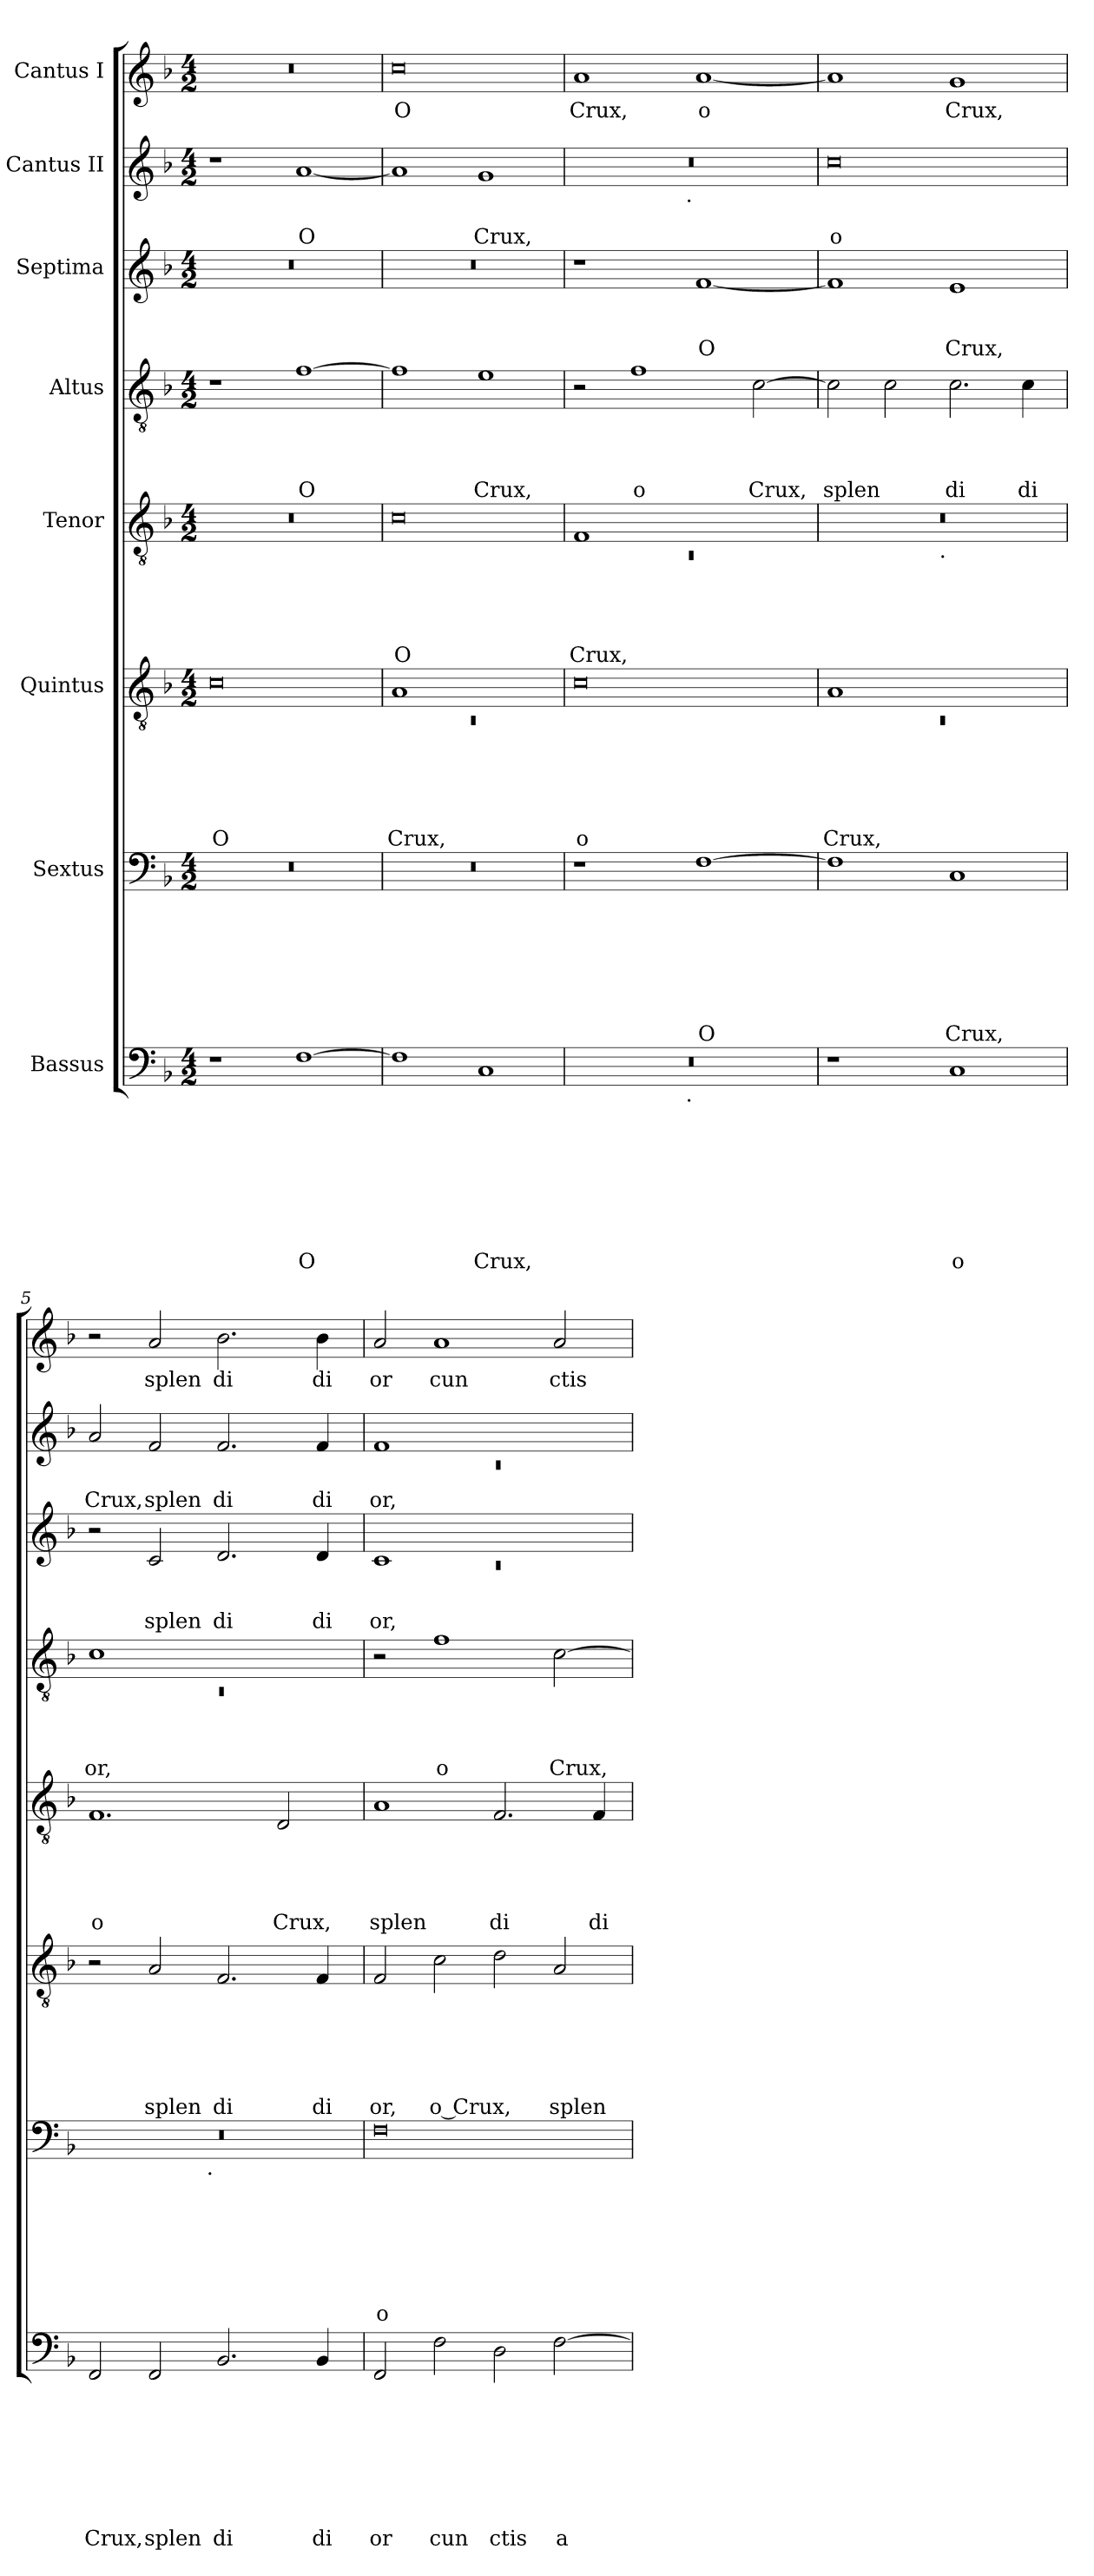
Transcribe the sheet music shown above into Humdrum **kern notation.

**kern	**text	**text	**text	**text	**text	**text	**text	**text	**kern	**text	**text	**text	**text	**text	**text	**text	**kern	**text	**text	**text	**text	**text	**text	**kern	**text	**text	**text	**text	**text	**kern	**text	**text	**text	**text	**kern	**text	**text	**text	**kern	**text	**text	**kern	**text
*part8	*part8	*part8	*part8	*part8	*part8	*part8	*part8	*part8	*part7	*part7	*part7	*part7	*part7	*part7	*part7	*part7	*part6	*part6	*part6	*part6	*part6	*part6	*part6	*part5	*part5	*part5	*part5	*part5	*part5	*part4	*part4	*part4	*part4	*part4	*part3	*part3	*part3	*part3	*part2	*part2	*part2	*part1	*part1
*staff8	*staff8	*staff8	*staff8	*staff8	*staff8	*staff8	*staff8	*staff8	*staff7	*staff7	*staff7	*staff7	*staff7	*staff7	*staff7	*staff7	*staff6	*staff6	*staff6	*staff6	*staff6	*staff6	*staff6	*staff5	*staff5	*staff5	*staff5	*staff5	*staff5	*staff4	*staff4	*staff4	*staff4	*staff4	*staff3	*staff3	*staff3	*staff3	*staff2	*staff2	*staff2	*staff1	*staff1
*I"Bassus	*	*	*	*	*	*	*	*	*I"Sextus	*	*	*	*	*	*	*	*I"Quintus	*	*	*	*	*	*	*I"Tenor	*	*	*	*	*	*I"Altus	*	*	*	*	*I"Septima	*	*	*	*I"Cantus II	*	*	*I"Cantus I	*
*clefF4	*	*	*	*	*	*	*	*	*clefF4	*	*	*	*	*	*	*	*clefGv2	*	*	*	*	*	*	*clefGv2	*	*	*	*	*	*clefGv2	*	*	*	*	*clefG2	*	*	*	*clefG2	*	*	*clefG2	*
*k[b-]	*	*	*	*	*	*	*	*	*k[b-]	*	*	*	*	*	*	*	*k[b-]	*	*	*	*	*	*	*k[b-]	*	*	*	*	*	*k[b-]	*	*	*	*	*k[b-]	*	*	*	*k[b-]	*	*	*k[b-]	*
*F:	*	*	*	*	*	*	*	*	*F:	*	*	*	*	*	*	*	*F:	*	*	*	*	*	*	*F:	*	*	*	*	*	*F:	*	*	*	*	*F:	*	*	*	*F:	*	*	*F:	*
*M4/2	*	*	*	*	*	*	*	*	*M4/2	*	*	*	*	*	*	*	*M4/2	*	*	*	*	*	*	*M4/2	*	*	*	*	*	*M4/2	*	*	*	*	*M4/2	*	*	*	*M4/2	*	*	*M4/2	*
=1	=1	=1	=1	=1	=1	=1	=1	=1	=1	=1	=1	=1	=1	=1	=1	=1	=1	=1	=1	=1	=1	=1	=1	=1	=1	=1	=1	=1	=1	=1	=1	=1	=1	=1	=1	=1	=1	=1	=1	=1	=1	=1	=1
!	!	!	!	!	!	!	!	!	!	!	!	!	!	!	!	!	!	!	!	!	!	!	!LO:LY:b	!	!	!	!	!	!	!	!	!	!	!	!	!	!	!	!	!	!	!	!
1r	.	.	.	.	.	.	.	.	0r	.	.	.	.	.	.	.	0c	.	.	.	.	.	O	0r	.	.	.	.	.	1r	.	.	.	.	0r	.	.	.	1r	.	.	0r	.
!	!	!	!	!	!	!	!	!LO:LY:b	!	!	!	!	!	!	!	!	!	!	!	!	!	!	!	!	!	!	!	!	!	!	!	!	!	!LO:LY:b	!	!	!	!	!	!	!LO:LY:b	!	!
[>1F	.	.	.	.	.	.	.	O	.	.	.	.	.	.	.	.	.	.	.	.	.	.	.	.	.	.	.	.	.	[>1f	.	.	.	O	.	.	.	.	[<1a	.	O	.	.
=2	=2	=2	=2	=2	=2	=2	=2	=2	=2	=2	=2	=2	=2	=2	=2	=2	=2	=2	=2	=2	=2	=2	=2	=2	=2	=2	=2	=2	=2	=2	=2	=2	=2	=2	=2	=2	=2	=2	=2	=2	=2	=2	=2
*	*	*	*	*	*	*	*	*	*	*	*	*	*	*	*	*	*^	*	*	*	*	*	*	*	*	*	*	*	*	*	*	*	*	*	*	*	*	*	*	*	*	*	*
!	!	!	!	!	!	!	!	!	!	!	!	!	!	!	!	!	!	!LO:N:vis=1	!	!	!	!	!	!LO:LY:b	!	!	!	!	!	!LO:LY:b	!	!	!	!	!	!	!	!	!	!	!	!	!	!LO:LY:b
1F]	.	.	.	.	.	.	.	.	0r	.	.	.	.	.	.	.	1A	0rC	.	.	.	.	.	Crux,	0c	.	.	.	.	O	1f]	.	.	.	.	0r	.	.	.	1a]	.	.	0cc	O
!	!	!	!	!	!	!	!	!LO:LY:b	!	!	!	!	!	!	!	!	!	!	!	!	!	!	!	!	!	!	!	!	!	!	!	!	!	!	!LO:LY:b	!	!	!	!	!	!	!LO:LY:b	!	!
1C	.	.	.	.	.	.	.	Crux,	.	.	.	.	.	.	.	.	1ryy	.	.	.	.	.	.	.	.	.	.	.	.	.	1e	.	.	.	Crux,	.	.	.	.	1g	.	Crux,	.	.
*	*	*	*	*	*	*	*	*	*	*	*	*	*	*	*	*	*v	*v	*	*	*	*	*	*	*	*	*	*	*	*	*	*	*	*	*	*	*	*	*	*	*	*	*	*
=3	=3	=3	=3	=3	=3	=3	=3	=3	=3	=3	=3	=3	=3	=3	=3	=3	=3	=3	=3	=3	=3	=3	=3	=3	=3	=3	=3	=3	=3	=3	=3	=3	=3	=3	=3	=3	=3	=3	=3	=3	=3	=3	=3
*	*	*	*	*	*	*	*	*	*	*	*	*	*	*	*	*	*	*	*	*	*	*	*	*^	*	*	*	*	*	*	*	*	*	*	*	*	*	*	*	*	*	*	*
!	!	!	!	!	!	!	!	!	!	!	!	!	!	!	!	!	!	!	!	!	!	!	!LO:LY:b	!	!LO:N:vis=1	!	!	!	!	!LO:LY:b	!	!	!	!	!	!	!	!	!	!	!	!	!	!LO:LY:b
*^	*	*	*	*	*	*	*	*	*	*	*	*	*	*	*	*	*	*	*	*	*	*	*	*	*	*	*	*	*	*	*	*	*	*	*	*	*	*	*	*^	*	*	*	*
0r	2ryy	.	.	.	.	.	.	.	.	1r	.	.	.	.	.	.	.	0c	.	.	.	.	.	o	1F	0rC	.	.	.	.	Crux,	2r	.	.	.	.	1r	.	.	.	0r	2ryy	.	.	1a	Crux,
!	!	!	!	!	!	!	!	!	!	!	!	!	!	!	!	!	!	!	!	!	!	!	!	!	!	!	!	!	!	!	!	!	!	!	!	!LO:LY:b	!	!	!	!	!	!	!	!	!	!
.	4...ryy	.	.	.	.	.	.	.	.	.	.	.	.	.	.	.	.	.	.	.	.	.	.	.	.	.	.	.	.	.	.	1f	.	.	.	o	.	.	.	.	.	4...ryy	.	.	.	.
!	!	!	!	!	!	!	!	!	!	!	!	!	!	!	!	!	!	!	!	!	!	!	!	!	!	!	!	!	!	!	!	!	!	!	!	!	!	!	!	!	!	!LO:TX:b:t=.	!	!	!	!
!	!LO:TX:b:t=.	!	!	!	!	!	!	!	!	!	!	!	!	!	!	!	!	!	!	!	!	!	!	!	!	!	!	!	!	!	!	!	!	!	!	!	!	!	!	!	!	!	!	!	!	!
.	1ryy	.	.	.	.	.	.	.	.	.	.	.	.	.	.	.	.	.	.	.	.	.	.	.	.	.	.	.	.	.	.	.	.	.	.	.	.	.	.	.	.	1ryy	.	.	.	.
!	!	!	!	!	!	!	!	!	!	!	!	!	!	!	!	!	!LO:LY:b	!	!	!	!	!	!	!	!	!	!	!	!	!	!	!	!	!	!	!	!	!	!	!LO:LY:b	!	!	!	!	!	!LO:LY:b:rj
.	.	.	.	.	.	.	.	.	.	[>1F	.	.	.	.	.	.	O	.	.	.	.	.	.	.	1ryy	.	.	.	.	.	.	.	.	.	.	.	[<1f	.	.	O	.	.	.	.	[<1a	o
!	!	!	!	!	!	!	!	!	!	!	!	!	!	!	!	!	!	!	!	!	!	!	!	!	!	!	!	!	!	!	!	!	!	!	!	!LO:LY:b	!	!	!	!	!	!	!	!	!	!
.	.	.	.	.	.	.	.	.	.	.	.	.	.	.	.	.	.	.	.	.	.	.	.	.	.	.	.	.	.	.	.	[>2c\	.	.	.	Crux,	.	.	.	.	.	.	.	.	.	.
.	32ryy	.	.	.	.	.	.	.	.	.	.	.	.	.	.	.	.	.	.	.	.	.	.	.	.	.	.	.	.	.	.	.	.	.	.	.	.	.	.	.	.	32ryy	.	.	.	.
=4	=4	=4	=4	=4	=4	=4	=4	=4	=4	=4	=4	=4	=4	=4	=4	=4	=4	=4	=4	=4	=4	=4	=4	=4	=4	=4	=4	=4	=4	=4	=4	=4	=4	=4	=4	=4	=4	=4	=4	=4	=4	=4	=4	=4	=4	=4
*	*	*	*	*	*	*	*	*	*	*	*	*	*	*	*	*	*	*^	*	*	*	*	*	*	*	*	*	*	*	*	*	*	*	*	*	*	*	*	*	*	*	*	*	*	*	*
!	!	!	!	!	!	!	!	!	!	!	!	!	!	!	!	!	!	!	!LO:N:vis=1	!	!	!	!	!	!LO:LY:b	!	!	!	!	!	!	!	!	!	!	!	!LO:LY:b	!	!	!	!	!	!	!	!LO:LY:b	!	!
*v	*v	*	*	*	*	*	*	*	*	*	*	*	*	*	*	*	*	*	*	*	*	*	*	*	*	*	*	*	*	*	*	*	*	*	*	*	*	*	*	*	*	*v	*v	*	*	*	*
1r	.	.	.	.	.	.	.	.	1F]	.	.	.	.	.	.	.	1A	0rC	.	.	.	.	.	Crux,	0r	2ryy	.	.	.	.	.	2c\]	.	.	.	splen	1f]	.	.	.	0cc	.	o	1a]	.
.	.	.	.	.	.	.	.	.	.	.	.	.	.	.	.	.	.	.	.	.	.	.	.	.	.	4...ryy	.	.	.	.	.	2c\	.	.	.	.	.	.	.	.	.	.	.	.	.
!	!	!	!	!	!	!	!	!	!	!	!	!	!	!	!	!	!	!	!	!	!	!	!	!	!	!LO:TX:b:t=.	!	!	!	!	!	!	!	!	!	!	!	!	!	!	!	!	!	!	!
.	.	.	.	.	.	.	.	.	.	.	.	.	.	.	.	.	.	.	.	.	.	.	.	.	.	1ryy	.	.	.	.	.	.	.	.	.	.	.	.	.	.	.	.	.	.	.
!	!	!	!	!	!	!	!	!LO:LY:b	!	!	!	!	!	!	!	!LO:LY:b	!	!	!	!	!	!	!	!	!	!	!	!	!	!	!	!	!	!	!	!LO:LY:b	!	!	!	!LO:LY:b	!	!	!	!	!LO:LY:b
1C	.	.	.	.	.	.	.	o	1C	.	.	.	.	.	.	Crux,	1ryy	.	.	.	.	.	.	.	.	.	.	.	.	.	.	2.c\	.	.	.	di	1e	.	.	Crux,	.	.	.	1g	Crux,
!	!	!	!	!	!	!	!	!	!	!	!	!	!	!	!	!	!	!	!	!	!	!	!	!	!	!	!	!	!	!	!	!	!	!	!	!LO:LY:b	!	!	!	!	!	!	!	!	!
.	.	.	.	.	.	.	.	.	.	.	.	.	.	.	.	.	.	.	.	.	.	.	.	.	.	.	.	.	.	.	.	4c\	.	.	.	di	.	.	.	.	.	.	.	.	.
.	.	.	.	.	.	.	.	.	.	.	.	.	.	.	.	.	.	.	.	.	.	.	.	.	.	32ryy	.	.	.	.	.	.	.	.	.	.	.	.	.	.	.	.	.	.	.
=5	=5	=5	=5	=5	=5	=5	=5	=5	=5	=5	=5	=5	=5	=5	=5	=5	=5	=5	=5	=5	=5	=5	=5	=5	=5	=5	=5	=5	=5	=5	=5	=5	=5	=5	=5	=5	=5	=5	=5	=5	=5	=5	=5	=5	=5
*	*	*	*	*	*	*	*	*	*	*	*	*	*	*	*	*	*	*	*	*	*	*	*	*	*	*	*	*	*	*	*	*^	*	*	*	*	*	*	*	*	*	*	*	*	*
!	!	!	!	!	!	!	!	!LO:LY:b	!	!	!	!	!	!	!	!	!	!	!	!	!	!	!	!	!	!	!	!	!	!	!LO:LY:b	!	!LO:N:vis=1	!	!	!	!LO:LY:b	!	!	!	!	!	!	!LO:LY:b	!	!
*	*	*	*	*	*	*	*	*	*	*	*	*	*	*	*	*	*v	*v	*	*	*	*	*	*	*	*	*	*	*	*	*	*	*	*	*	*	*	*	*	*	*	*	*	*	*	*
*	*	*	*	*	*	*	*	*	*^	*	*	*	*	*	*	*	*	*	*	*	*	*	*	*v	*v	*	*	*	*	*	*	*	*	*	*	*	*	*	*	*	*	*	*	*	*
2FF/	.	.	.	.	.	.	.	Crux,	0r	2ryy	.	.	.	.	.	.	.	2r	.	.	.	.	.	.	1.F	.	.	.	.	o	1c	0rC	.	.	.	or,	2r	.	.	.	2a/	.	Crux,	2r	.
!	!	!	!	!	!	!	!	!LO:LY:b	!	!	!	!	!	!	!	!	!	!	!	!	!	!	!	!LO:LY:b	!	!	!	!	!	!	!	!	!	!	!	!	!	!	!	!LO:LY:b	!	!	!LO:LY:b	!	!LO:LY:b
2FF/	.	.	.	.	.	.	.	splen	.	4...ryy	.	.	.	.	.	.	.	2A/	.	.	.	.	.	splen	.	.	.	.	.	.	.	.	.	.	.	.	2c/	.	.	splen	2f/	.	splen	2a/	splen
!	!	!	!	!	!	!	!	!	!	!LO:TX:b:t=.	!	!	!	!	!	!	!	!	!	!	!	!	!	!	!	!	!	!	!	!	!	!	!	!	!	!	!	!	!	!	!	!	!	!	!
.	.	.	.	.	.	.	.	.	.	1ryy	.	.	.	.	.	.	.	.	.	.	.	.	.	.	.	.	.	.	.	.	.	.	.	.	.	.	.	.	.	.	.	.	.	.	.
!	!	!	!	!	!	!	!	!LO:LY:b	!	!	!	!	!	!	!	!	!	!	!	!	!	!	!	!LO:LY:b	!	!	!	!	!	!	!	!	!	!	!	!	!	!	!	!LO:LY:b	!	!	!LO:LY:b	!	!LO:LY:b
2.BB-/	.	.	.	.	.	.	.	di	.	.	.	.	.	.	.	.	.	2.F/	.	.	.	.	.	di	.	.	.	.	.	.	1ryy	.	.	.	.	.	2.d/	.	.	di	2.f/	.	di	2.b-\	di
!	!	!	!	!	!	!	!	!	!	!	!	!	!	!	!	!	!	!	!	!	!	!	!	!	!	!	!	!	!	!LO:LY:b	!	!	!	!	!	!	!	!	!	!	!	!	!	!	!
.	.	.	.	.	.	.	.	.	.	.	.	.	.	.	.	.	.	.	.	.	.	.	.	.	2D/	.	.	.	.	Crux,	.	.	.	.	.	.	.	.	.	.	.	.	.	.	.
!	!	!	!	!	!	!	!	!LO:LY:b	!	!	!	!	!	!	!	!	!	!	!	!	!	!	!	!LO:LY:b	!	!	!	!	!	!	!	!	!	!	!	!	!	!	!	!LO:LY:b	!	!	!LO:LY:b	!	!LO:LY:b
4BB-/	.	.	.	.	.	.	.	di	.	.	.	.	.	.	.	.	.	4F/	.	.	.	.	.	di	.	.	.	.	.	.	.	.	.	.	.	.	4d/	.	.	di	4f/	.	di	4b-\	di
.	.	.	.	.	.	.	.	.	.	32ryy	.	.	.	.	.	.	.	.	.	.	.	.	.	.	.	.	.	.	.	.	.	.	.	.	.	.	.	.	.	.	.	.	.	.	.
=6	=6	=6	=6	=6	=6	=6	=6	=6	=6	=6	=6	=6	=6	=6	=6	=6	=6	=6	=6	=6	=6	=6	=6	=6	=6	=6	=6	=6	=6	=6	=6	=6	=6	=6	=6	=6	=6	=6	=6	=6	=6	=6	=6	=6	=6
*	*	*	*	*	*	*	*	*	*	*	*	*	*	*	*	*	*	*	*	*	*	*	*	*	*	*	*	*	*	*	*	*	*	*	*	*	*^	*	*	*	*^	*	*	*	*
!	!	!	!	!	!	!	!	!LO:LY:b	!	!	!	!	!	!	!	!	!LO:LY:b	!	!	!	!	!	!	!LO:LY:b	!	!	!	!	!	!LO:LY:b	!	!	!	!	!	!	!	!LO:N:vis=1	!	!	!LO:LY:b	!	!LO:N:vis=1	!	!LO:LY:b	!	!LO:LY:b
*	*	*	*	*	*	*	*	*	*v	*v	*	*	*	*	*	*	*	*	*	*	*	*	*	*	*	*	*	*	*	*	*v	*v	*	*	*	*	*	*	*	*	*	*	*	*	*	*	*
2FF/	.	.	.	.	.	.	.	or	0F	.	.	.	.	.	.	o	2F/	.	.	.	.	.	or,	1A	.	.	.	.	splen	2r	.	.	.	.	1c	0rc	.	.	or,	1f	0rc	.	or,	2a/	or
!	!	!	!	!	!	!	!	!LO:LY:b	!	!	!	!	!	!	!	!	!	!	!	!	!	!	!LO:LY:b	!	!	!	!	!	!	!	!	!	!	!LO:LY:b	!	!	!	!	!	!	!	!	!	!	!LO:LY:b
2F\	.	.	.	.	.	.	.	cun	.	.	.	.	.	.	.	.	2c\	.	.	.	.	.	o Crux,	.	.	.	.	.	.	1f	.	.	.	o	.	.	.	.	.	.	.	.	.	1a	cun
!	!	!	!	!	!	!	!	!LO:LY:b	!	!	!	!	!	!	!	!	!	!	!	!	!	!	!	!	!	!	!	!	!LO:LY:b	!	!	!	!	!	!	!	!	!	!	!	!	!	!	!	!
2D\	.	.	.	.	.	.	.	ctis	.	.	.	.	.	.	.	.	2d\	.	.	.	.	.	.	2.F/	.	.	.	.	di	.	.	.	.	.	1ryy	.	.	.	.	1ryy	.	.	.	.	.
!	!	!	!	!	!	!	!	!LO:LY:b	!	!	!	!	!	!	!	!	!	!	!	!	!	!	!LO:LY:b	!	!	!	!	!	!	!	!	!	!	!LO:LY:b	!	!	!	!	!	!	!	!	!	!	!LO:LY:b
[>2F\	.	.	.	.	.	.	.	a	.	.	.	.	.	.	.	.	2A/	.	.	.	.	.	splen	.	.	.	.	.	.	[>2c\	.	.	.	Crux,	.	.	.	.	.	.	.	.	.	2a/	ctis
!	!	!	!	!	!	!	!	!	!	!	!	!	!	!	!	!	!	!	!	!	!	!	!	!	!	!	!	!	!LO:LY:b	!	!	!	!	!	!	!	!	!	!	!	!	!	!	!	!
.	.	.	.	.	.	.	.	.	.	.	.	.	.	.	.	.	.	.	.	.	.	.	.	4F/	.	.	.	.	di	.	.	.	.	.	.	.	.	.	.	.	.	.	.	.	.
*	*	*	*	*	*	*	*	*	*	*	*	*	*	*	*	*	*	*	*	*	*	*	*	*	*	*	*	*	*	*	*	*	*	*	*v	*v	*	*	*	*	*	*	*	*	*
*	*	*	*	*	*	*	*	*	*	*	*	*	*	*	*	*	*	*	*	*	*	*	*	*	*	*	*	*	*	*	*	*	*	*	*	*	*	*	*v	*v	*	*	*	*
=	=	=	=	=	=	=	=	=	=	=	=	=	=	=	=	=	=	=	=	=	=	=	=	=	=	=	=	=	=	=	=	=	=	=	=	=	=	=	=	=	=	=	=
*-	*-	*-	*-	*-	*-	*-	*-	*-	*-	*-	*-	*-	*-	*-	*-	*-	*-	*-	*-	*-	*-	*-	*-	*-	*-	*-	*-	*-	*-	*-	*-	*-	*-	*-	*-	*-	*-	*-	*-	*-	*-	*-	*-
